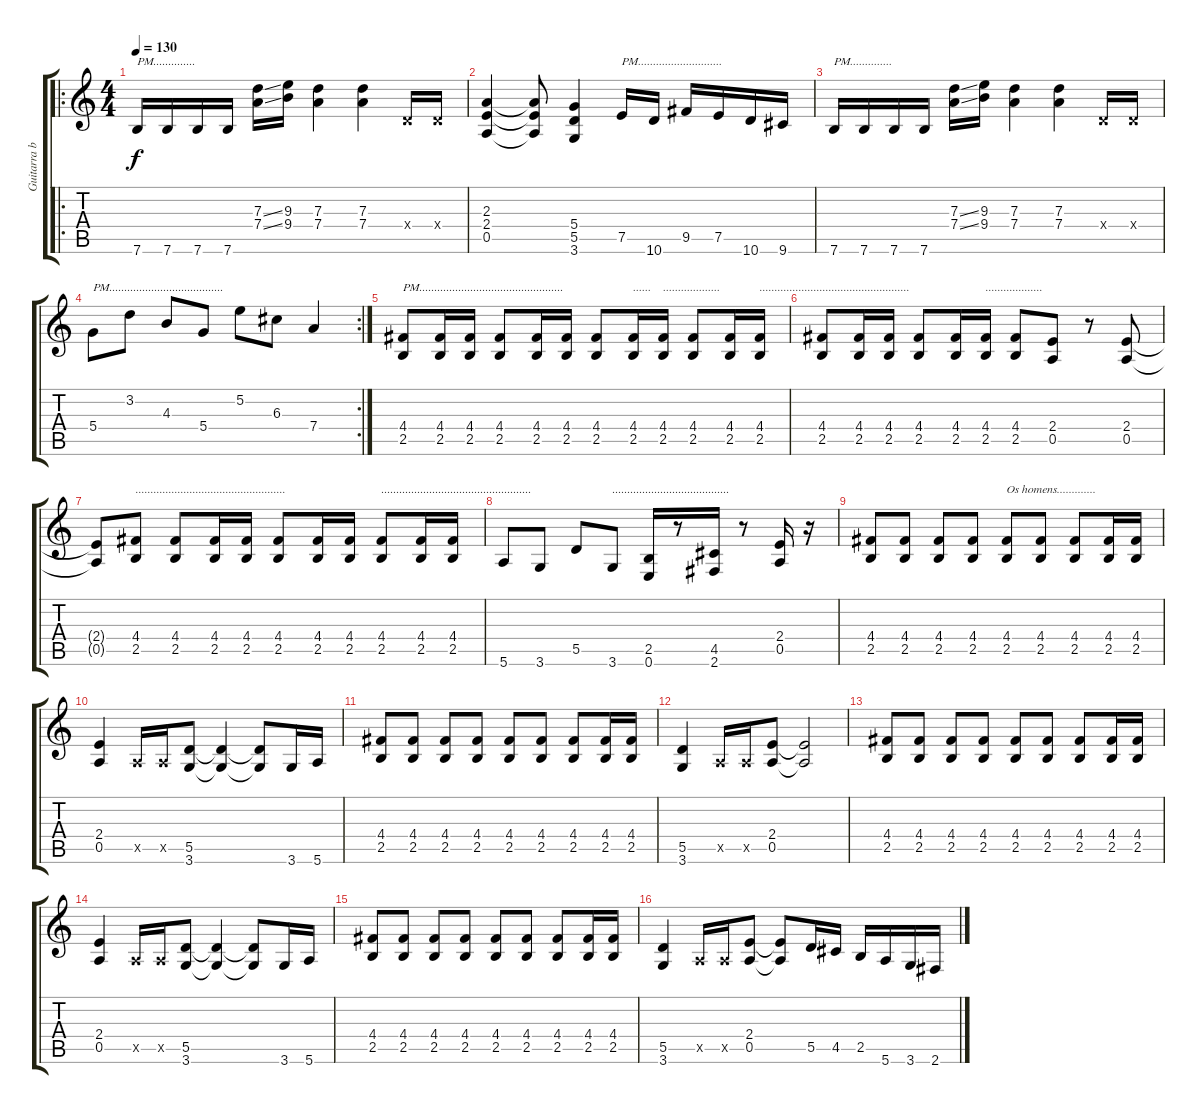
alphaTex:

\track ("Guitarra base" "Guitarra b") {instrument distortionguitar}
\staff {score tabs}
\tuning (E4 B3 G3 D3 A2 E2) {hide}
\ro
\ts (4 4)
\tempo 130
\clef g2
\ks c
7.6.16{txt "PM.............." dy f instrument distortionguitar} 7.6.16 7.6.16 7.6.16 (7.3{ss} 7.4{ss}).16 (9.3 9.4).16 (7.3 7.4).4 (7.3 7.4).4 0.4{x}.16 0.4{x}.16 |
(2.3 2.4 0.5).4 (2.3{t} 2.4{t} 0.5{t}).8 (5.4 5.5 3.6).4 7.5.16{txt "PM............................"} 10.6.16 9.5.16 7.5.16 10.6.16 9.6.16 |
7.6.16{txt "PM.............."} 7.6.16 7.6.16 7.6.16 (7.3{ss} 7.4{ss}).16 (9.3 9.4).16 (7.3 7.4).4 (7.3 7.4).4 0.4{x}.16 0.4{x}.16 |
\rc 2
5.4.8{txt "PM......................................"} 3.2.8 4.3.8 5.4.8 5.2.8 6.3.8 7.4.4 |
(4.4 2.5).8{txt "PM................................................"} (4.4 2.5).16 (4.4 2.5).16 (4.4 2.5).8 (4.4 2.5).16 (4.4 2.5).16 (4.4 2.5).8 (4.4 2.5).16{txt "......"} (4.4 2.5).16{txt "..................."} (4.4 2.5).8 (4.4 2.5).16 (4.4 2.5).16{txt ".................................................."} |
(4.4 2.5).8 (4.4 2.5).16 (4.4 2.5).16 (4.4 2.5).8 (4.4 2.5).16 (4.4 2.5).16{txt "..................."} (4.4 2.5).8 (2.4 0.5).8 r.8 (2.4 0.5).8 |
(2.4{t} 0.5{t}).8 (4.4 2.5).8{txt ".................................................."} (4.4 2.5).8 (4.4 2.5).16 (4.4 2.5).16 (4.4 2.5).8 (4.4 2.5).16 (4.4 2.5).16 (4.4 2.5).8{txt ".................................................."} (4.4 2.5).16 (4.4 2.5).16 |
5.6.8 3.6.8 5.5.8 3.6.8{txt "......................................."} (2.5 0.6).16 r.8 (4.5 2.6).16 r.8 (2.4 0.5).16 r.16 |
(4.4 2.5).8 (4.4 2.5).8 (4.4 2.5).8 (4.4 2.5).8 (4.4 2.5).8{txt "Os homens............. "} (4.4 2.5).8 (4.4 2.5).8 (4.4 2.5).16 (4.4 2.5).16 |
(2.4 0.5).4 0.5{x}.16 0.5{x}.16 (5.5 3.6).8 (5.5{t} 3.6{t}).4 (5.5{t} 3.6{t}).8 3.6.16 5.6.16 |
(4.4 2.5).8 (4.4 2.5).8 (4.4 2.5).8 (4.4 2.5).8 (4.4 2.5).8 (4.4 2.5).8 (4.4 2.5).8 (4.4 2.5).16 (4.4 2.5).16 |
(5.5 3.6).4 0.5{x}.16 0.5{x}.16 (2.4 0.5).8 (2.4{t} 0.5{t}).2 |
(4.4 2.5).8 (4.4 2.5).8 (4.4 2.5).8 (4.4 2.5).8 (4.4 2.5).8 (4.4 2.5).8 (4.4 2.5).8 (4.4 2.5).16 (4.4 2.5).16 |
(2.4 0.5).4 0.5{x}.16 0.5{x}.16 (5.5 3.6).8 (5.5{t} 3.6{t}).4 (5.5{t} 3.6{t}).8 3.6.16 5.6.16 |
(4.4 2.5).8 (4.4 2.5).8 (4.4 2.5).8 (4.4 2.5).8 (4.4 2.5).8 (4.4 2.5).8 (4.4 2.5).8 (4.4 2.5).16 (4.4 2.5).16 |
(5.5 3.6).4 0.5{x}.16 0.5{x}.16 (2.4 0.5).8 (2.4{t} 0.5{t}).8 5.5.16 4.5.16 2.5.16 5.6.16 3.6.16 2.6.16
